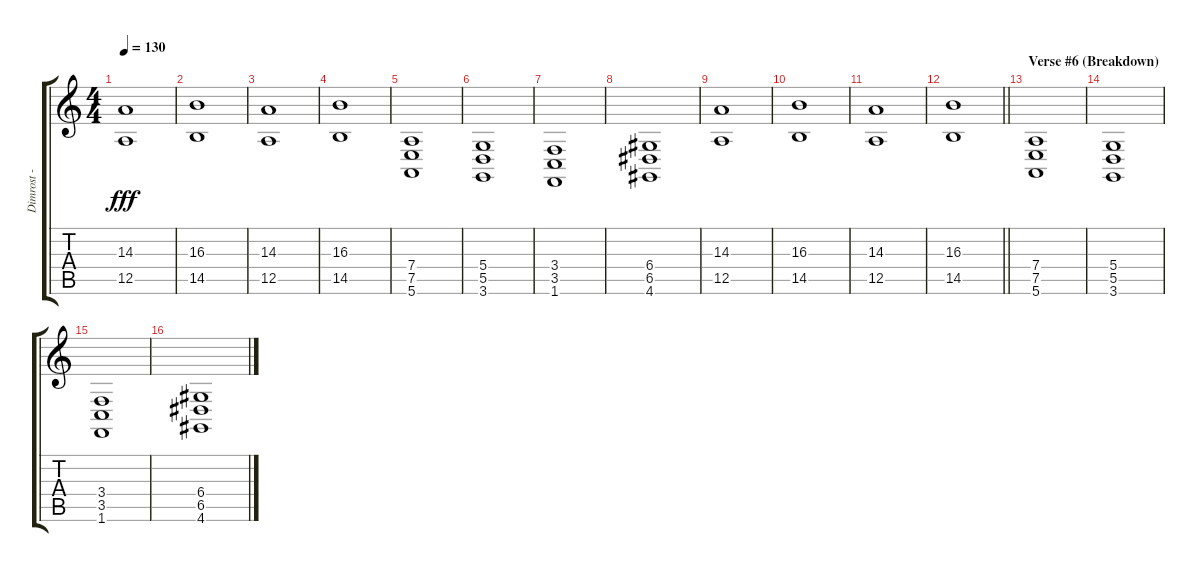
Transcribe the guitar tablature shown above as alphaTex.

\track ("Dimrost - Choirs" "Dimrost - ") {instrument choiraahs}
\staff {score tabs}
\tuning (E4 B3 G3 D3 A2 E2) {hide}
\ts (4 4)
\tempo 130
\clef g2
\ks c
(14.3 12.5).1{dy fff} |
(16.3 14.5).1 |
(14.3 12.5).1 |
(16.3 14.5).1 |
(7.4 7.5 5.6).1 |
(5.4 5.5 3.6).1 |
(3.4 3.5 1.6).1 |
(6.4 6.5 4.6).1 |
(14.3 12.5).1 |
(16.3 14.5).1 |
(14.3 12.5).1 |
\barLineRight lightlight
(16.3 14.5).1 |
\section ("" "Verse #6 (Breakdown)")
(7.4 7.5 5.6).1 |
(5.4 5.5 3.6).1 |
(3.4 3.5 1.6).1 |
(6.4 6.5 4.6).1
